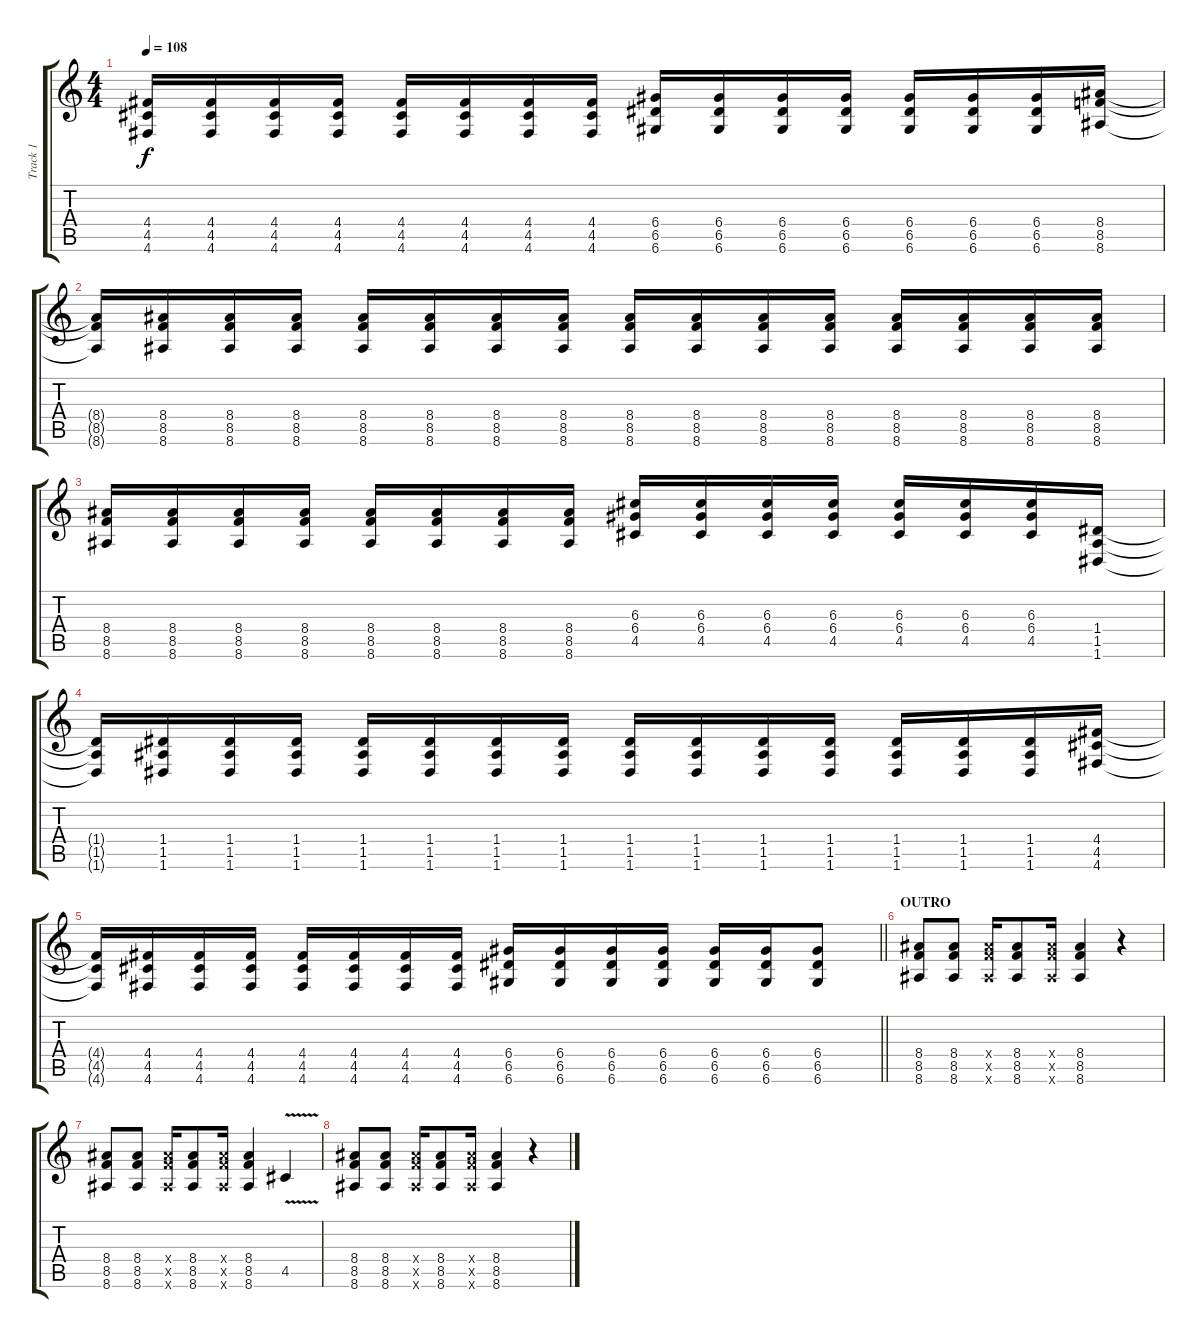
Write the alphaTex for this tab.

\track ("Track 1" "Track 1") {instrument distortionguitar}
\staff {score tabs}
\tuning (E4 B3 G3 D3 A2 D2) {hide}
\ts (4 4)
\tempo 108
\clef g2
\ks c
(4.4{t} 4.5{t} 4.6{t}).16{dy f} (4.4 4.5 4.6).16 (4.4 4.5 4.6).16 (4.4 4.5 4.6).16 (4.4 4.5 4.6).16 (4.4 4.5 4.6).16 (4.4 4.5 4.6).16 (4.4 4.5 4.6).16 (6.4 6.5 6.6).16 (6.4 6.5 6.6).16 (6.4 6.5 6.6).16 (6.4 6.5 6.6).16 (6.4 6.5 6.6).16 (6.4 6.5 6.6).16 (6.4 6.5 6.6).16 (8.4 8.5 8.6).16 |
(8.4{t} 8.5{t} 8.6{t}).16 (8.4 8.5 8.6).16 (8.4 8.5 8.6).16 (8.4 8.5 8.6).16 (8.4 8.5 8.6).16 (8.4 8.5 8.6).16 (8.4 8.5 8.6).16 (8.4 8.5 8.6).16 (8.4 8.5 8.6).16 (8.4 8.5 8.6).16 (8.4 8.5 8.6).16 (8.4 8.5 8.6).16 (8.4 8.5 8.6).16 (8.4 8.5 8.6).16 (8.4 8.5 8.6).16 (8.4 8.5 8.6).16 |
(8.4 8.5 8.6).16 (8.4 8.5 8.6).16 (8.4 8.5 8.6).16 (8.4 8.5 8.6).16 (8.4 8.5 8.6).16 (8.4 8.5 8.6).16 (8.4 8.5 8.6).16 (8.4 8.5 8.6).16 (6.3 6.4 4.5).16 (6.3 6.4 4.5).16 (6.3 6.4 4.5).16 (6.3 6.4 4.5).16 (6.3 6.4 4.5).16 (6.3 6.4 4.5).16 (6.3 6.4 4.5).16 (1.4 1.5 1.6).16 |
(1.4{t} 1.5{t} 1.6{t}).16 (1.4 1.5 1.6).16 (1.4 1.5 1.6).16 (1.4 1.5 1.6).16 (1.4 1.5 1.6).16 (1.4 1.5 1.6).16 (1.4 1.5 1.6).16 (1.4 1.5 1.6).16 (1.4 1.5 1.6).16 (1.4 1.5 1.6).16 (1.4 1.5 1.6).16 (1.4 1.5 1.6).16 (1.4 1.5 1.6).16 (1.4 1.5 1.6).16 (1.4 1.5 1.6).16 (4.4 4.5 4.6).16 |
\barLineRight lightlight
(4.4{t} 4.5{t} 4.6{t}).16 (4.4 4.5 4.6).16 (4.4 4.5 4.6).16 (4.4 4.5 4.6).16 (4.4 4.5 4.6).16 (4.4 4.5 4.6).16 (4.4 4.5 4.6).16 (4.4 4.5 4.6).16 (6.4 6.5 6.6).16 (6.4 6.5 6.6).16 (6.4 6.5 6.6).16 (6.4 6.5 6.6).16 (6.4 6.5 6.6).16 (6.4 6.5 6.6).16 (6.4 6.5 6.6).8 |
\section ("" "OUTRO")
(8.4 8.5 8.6).8 (8.4 8.5 8.6).8 (8.4{x} 8.5{x} 8.6{x}).16 (8.4 8.5 8.6).8 (8.4{x} 8.5{x} 8.6{x}).16 (8.4 8.5 8.6).4 r.4 |
(8.4 8.5 8.6).8 (8.4 8.5 8.6).8 (8.4{x} 8.5{x} 8.6{x}).16 (8.4 8.5 8.6).8 (8.4{x} 8.5{x} 8.6{x}).16 (8.4 8.5 8.6).4 4.5{v}.4 |
(8.4 8.5 8.6).8 (8.4 8.5 8.6).8 (8.4{x} 8.5{x} 8.6{x}).16 (8.4 8.5 8.6).8 (8.4{x} 8.5{x} 8.6{x}).16 (8.4 8.5 8.6).4 r.4
